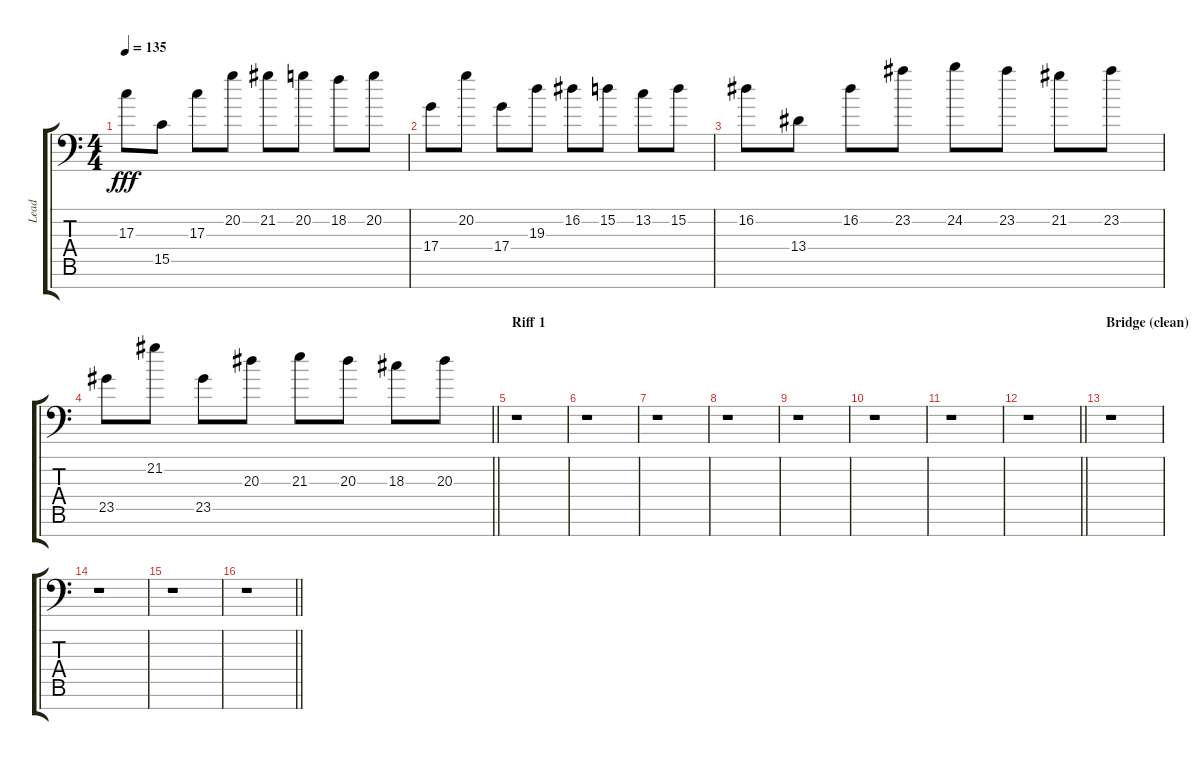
\track ("Lead" "Lead") {instrument lead2sawtooth}
\staff {score tabs}
\tuning (C8 B3 G3 D3 A2 E2 C-1) {hide}
\ts (4 4)
\tempo 135
\clef f4
\ks c
17.3.8{dy fff} 15.5.8 17.3.8 20.2.8 21.2.8 20.2.8 18.2.8 20.2.8 |
17.4.8 20.2.8 17.4.8 19.3.8 16.2.8 15.2.8 13.2.8 15.2.8 |
16.2.8 13.4.8 16.2.8 23.2.8 24.2.8 23.2.8 21.2.8 23.2.8 |
\barLineRight lightlight
23.5.8 21.2.8 23.5.8 20.3.8 21.3.8 20.3.8 18.3.8 20.3.8 |
\section ("" "Riff 1")
r.1 |
r.1 |
r.1 |
r.1 |
r.1 |
r.1 |
r.1 |
\barLineRight lightlight
r.1 |
\section ("" "Bridge (clean)")
r.1 |
r.1 |
r.1 |
\barLineRight lightlight
r.1
